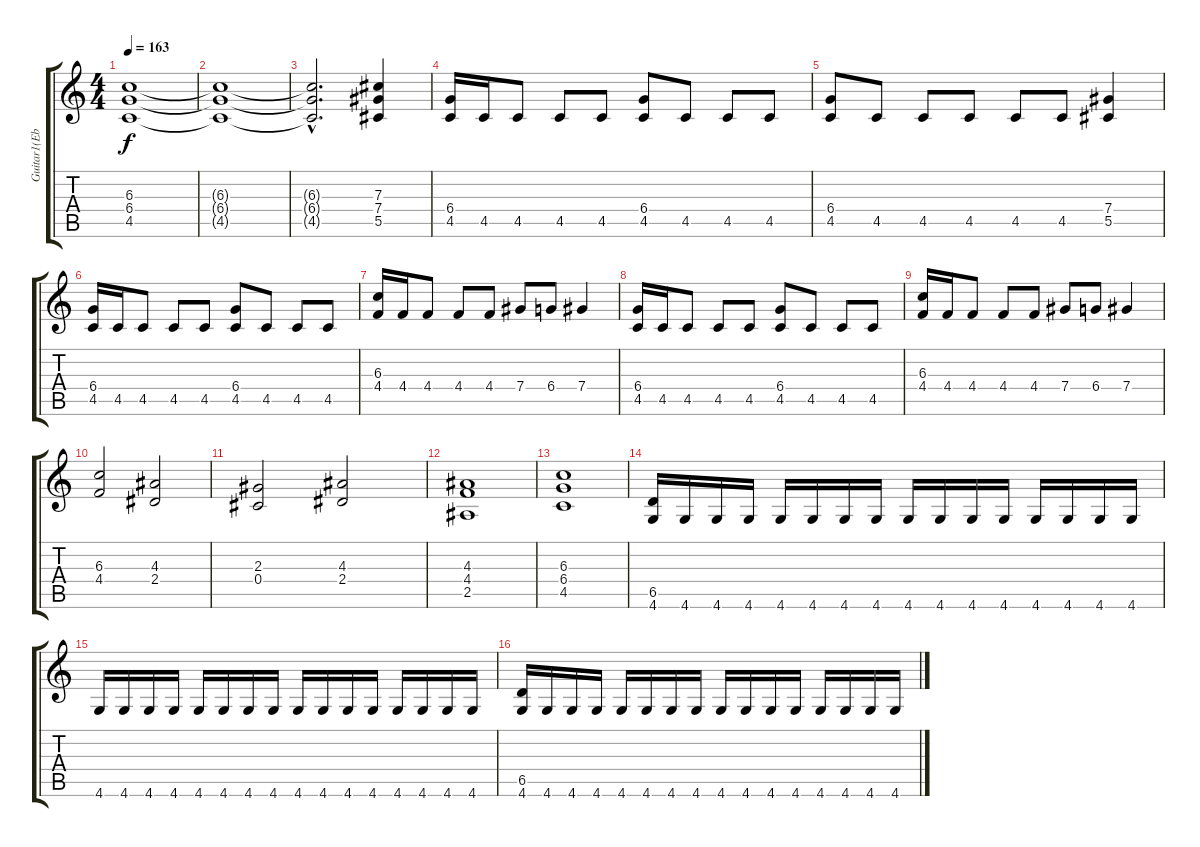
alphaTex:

\track ("Guitar1(Eb-tuning)" "Guitar1(Eb") {instrument overdrivenguitar}
\staff {score tabs}
\tuning (Eb4 Bb3 Gb3 Db3 Ab2 Eb2) {hide}
\ts (4 4)
\tempo 163
\clef g2
\ks c
(6.3{t} 6.4{t} 4.5{t}).1{dy f} |
(6.3{t} 6.4{t} 4.5{t}).1 |
(6.3{hac t} 6.4{hac t} 4.5{hac t}).2{d} (7.3 7.4 5.5).4 |
(6.4 4.5).16 4.5.16 4.5.8 4.5.8 4.5.8 (6.4 4.5).8 4.5.8 4.5.8 4.5.8 |
(6.4 4.5).8 4.5.8 4.5.8 4.5.8 4.5.8 4.5.8 (7.4 5.5).4 |
(6.4 4.5).16 4.5.16 4.5.8 4.5.8 4.5.8 (6.4 4.5).8 4.5.8 4.5.8 4.5.8 |
(6.3 4.4).16 4.4.16 4.4.8 4.4.8 4.4.8 7.4.8 6.4.8 7.4.4 |
(6.4 4.5).16 4.5.16 4.5.8 4.5.8 4.5.8 (6.4 4.5).8 4.5.8 4.5.8 4.5.8 |
(6.3 4.4).16 4.4.16 4.4.8 4.4.8 4.4.8 7.4.8 6.4.8 7.4.4 |
(6.3 4.4).2 (4.3 2.4).2 |
(2.3 0.4).2 (4.3 2.4).2 |
(4.3 4.4 2.5).1 |
(6.3 6.4 4.5).1 |
(6.5 4.6).16 4.6.16 4.6.16 4.6.16 4.6.16 4.6.16 4.6.16 4.6.16 4.6.16 4.6.16 4.6.16 4.6.16 4.6.16 4.6.16 4.6.16 4.6.16 |
4.6.16 4.6.16 4.6.16 4.6.16 4.6.16 4.6.16 4.6.16 4.6.16 4.6.16 4.6.16 4.6.16 4.6.16 4.6.16 4.6.16 4.6.16 4.6.16 |
(6.5 4.6).16 4.6.16 4.6.16 4.6.16 4.6.16 4.6.16 4.6.16 4.6.16 4.6.16 4.6.16 4.6.16 4.6.16 4.6.16 4.6.16 4.6.16 4.6.16
